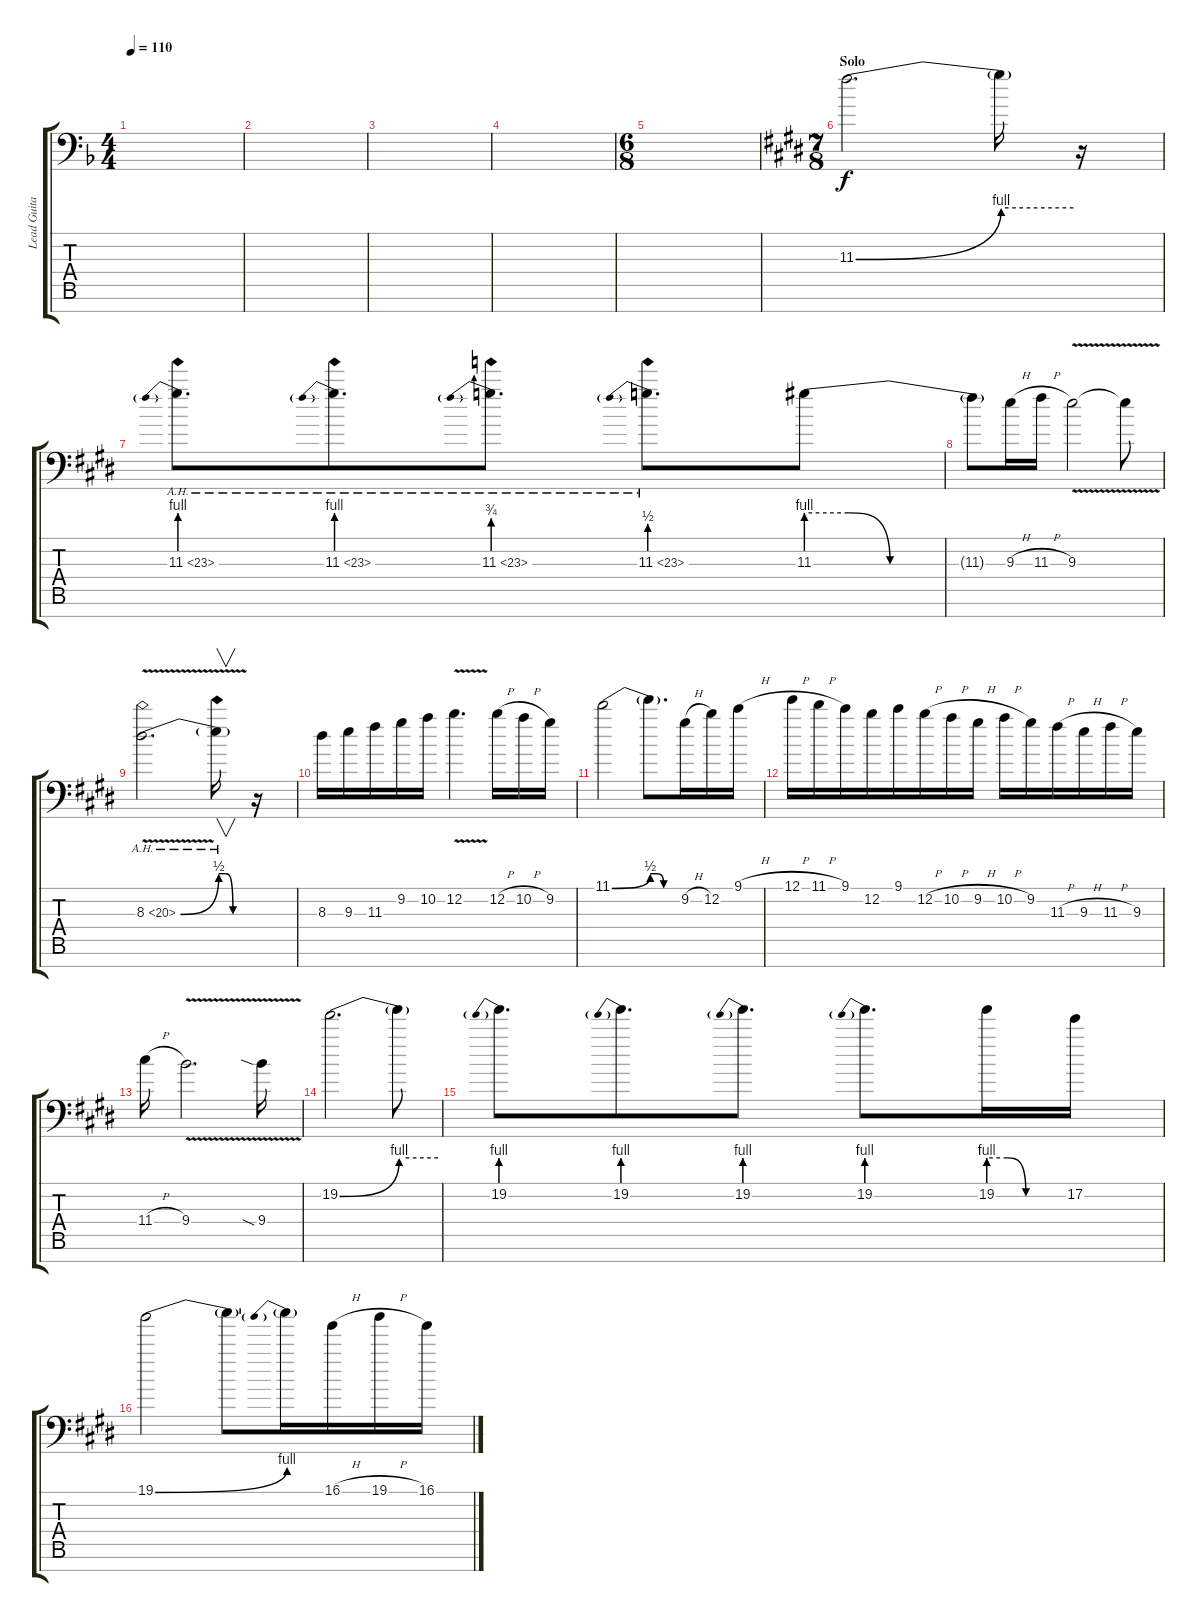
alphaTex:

\track ("Lead Guitar Yifeng 1 (by JWP)" "Lead Guita") {instrument distortionguitar}
\staff {score tabs}
\tuning (E4 B3 G3 D3 A2 E2 A1) {hide}
\ts (4 4)
\tempo 110
\clef f4
\ks dminor
|
|
|
|
\ts (6 8)
|
\ts (7 8)
\section ("" "Solo")
\ks c#minor
11.3{be (bend 0 0 60 4)}.2{d} 11.3{be (hold 0 4 60 4) t}.16 r.16 |
11.3{be (prebend 0 4 60 4) ah 12}.8{d} 11.3{be (prebend 0 4 60 4) ah 12}.8{d} 11.3{be (prebend 0 3 60 3) ah 12}.8{d} 11.3{be (prebend 0 2 60 2) ah 12}.8{d} 11.3{be (custom 0 4 15 4 30 0 60 0)}.8 |
11.3{be (hold 0 0 60 0) t}.8 9.3{h}.16 11.3{h}.16 9.3{v}.2 9.3{v t}.8 |
8.3{be (bend 0 0 60 2) ah 12 v}.2{d} 8.3{be (custom 0 2 15 2 30 0 60 0) ah 12 t}.16{v} r.16 |
8.3.16 9.3.16 11.3.16 9.2.16 10.2.16 12.2{v}.4{d} 12.2{h}.16 10.2{h}.16 9.2.16 |
11.1{be (bend 0 0 60 2)}.2 11.1{be (custom 0 2 15 2 30 0 60 0) t}.8{d} 9.2{h}.16 12.2.16 9.1{h}.16 |
12.1{h}.16 11.1{h}.16 9.1.16 12.2.16 9.1.16 12.2{h}.16 10.2{h}.16 9.2{h}.16 10.2{h}.16 9.2.16 11.3{h}.16 9.3{h}.16 11.3{h}.16 9.3.16 |
11.4{h}.16 9.4{v}.2{d} 9.4{v sia}.16 |
19.2{be (bend 0 0 60 4)}.2{d} 19.2{be (hold 0 4 60 4) t}.8 |
19.2{be (prebend 0 4 60 4)}.8{d} 19.2{be (prebend 0 4 60 4)}.8{d} 19.2{be (prebend 0 4 60 4)}.8{d} 19.2{be (prebend 0 4 60 4)}.8{d} 19.2{be (custom 0 4 15 4 30 0 60 0)}.16 17.2.16 |
19.1{be (bend 0 0 60 4)}.2 19.1{t}.8 19.1{be (prebend 0 4 60 4) t}.16 16.1{h}.16 19.1{h}.16 16.1.16
